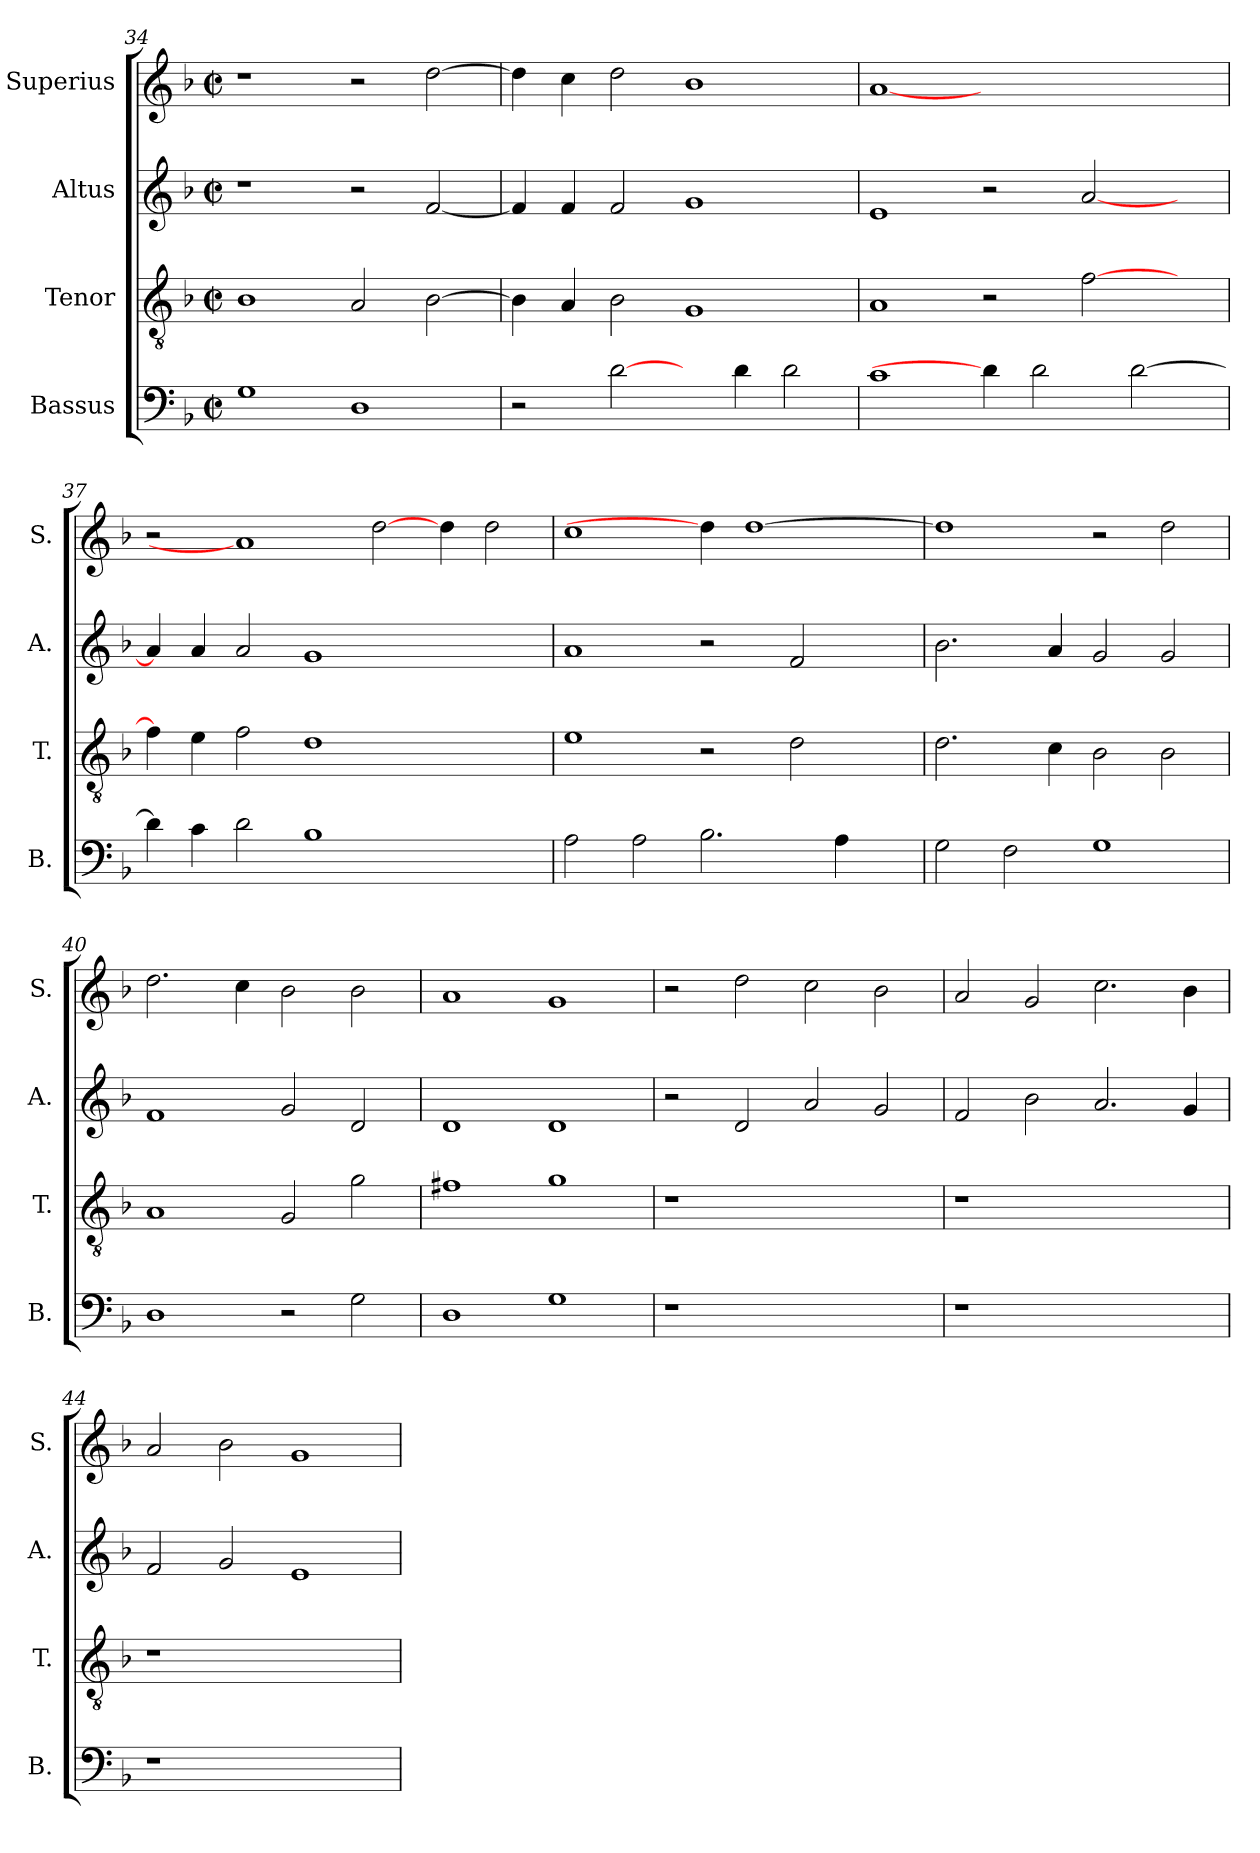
**kern	**kern	**kern	**kern
*part4	*part3	*part2	*part1
*staff4	*staff3	*staff2	*staff1
*I"Bassus	*I"Tenor	*I"Altus	*I"Superius
*I'B.	*I'T.	*I'A.	*I'S.
*clefF4	*clefGv2	*clefG2	*clefG2
*	*ITrd7c12	*	*
*k[b-]	*k[b-]	*k[b-]	*k[b-]
*F:	*F:	*F:	*F:
*M2/2	*M2/2	*M2/2	*M2/2
*met(c|)	*met(c|)	*met(c|)	*met(c|)
=34	=34	=34	=34
1Gi	1BB-i	1r	1r
1Di	2AAi/	2r	2r
.	[>2BB-i\	[<2fi/	[>2ddi\
=35	=35	=35	=35
2r	4BB-i\]	4fi/]	4ddi\]
.	4AAi/	4fi/	4cci\
[2di\	2BB-i\	2fi/	2ddi\
4ryy	1GGi	1gi	1b-i
4di\	.	.	.
2di\	.	.	.
=36	=36	=36	=36
1ci	1AAi	1ei	[1ai
4di\]	2r	2r	1ryy
2di\	.	.	.
.	[>2Fi\	[<2ai/	.
[>2di\	.	.	.
.	4ryy	4ryy	4ryy
!!LO:LB:g=z
=37	=37	=37	=37
4di\]	4Fi\]	4ai/]	2r
4ci\	4Ei\	4ai/	.
2di\	2Fi\	2ai/	1ai]
1B-i	1Di	1gi	.
.	.	.	[2ddi\
2.ryy	2.ryy	2.ryy	4ddi\
.	.	.	2ddi\
=38	=38	=38	=38
2Ai\	1Ei	1ai	1cci
2Ai\	.	.	.
2.B-i\	2r	2r	4ddi\]
.	.	.	[>1ddi
.	2Di\	2fi/	.
4Ai\	.	.	.
4ryy	4ryy	4ryy	.
=39	=39	=39	=39
2Gi\	2.Di\	2.b-i\	1ddi]
2Fi\	.	.	.
.	4Ci\	4ai/	.
1Gi	2BB-i\	2gi/	2r
.	2BB-i\	2gi/	2ddi\
=40	=40	=40	=40
1Di	1AAi	1fi	2.ddi\
.	.	.	4cci\
2r	2GGi/	2gi/	2b-i\
2Gi\	2Gi\	2di/	2b-i\
!!LO:PB:g=z
=41	=41	=41	=41
1Di	1F#Xi	1di	1ai
1Gi	1Gi	1di	1gi
=42	=42	=42	=42
!LO:N:vis=1	!LO:N:vis=1	!	!
1r	1r	2r	2r
.	.	2di/	2ddi\
1ryy	1ryy	2ai/	2cci\
.	.	2gi/	2b-i\
=43	=43	=43	=43
!LO:N:vis=1	!LO:N:vis=1	!	!
1r	1r	2fi/	2ai/
.	.	2b-i\	2gi/
1ryy	1ryy	2.ai/	2.cci\
.	.	4gi/	4b-i\
=44	=44	=44	=44
!LO:N:vis=1	!LO:N:vis=1	!	!
1r	1r	2fi/	2ai/
.	.	2gi/	2b-i\
1ryy	1ryy	1ei	1gi
=	=	=	=
*-	*-	*-	*-
